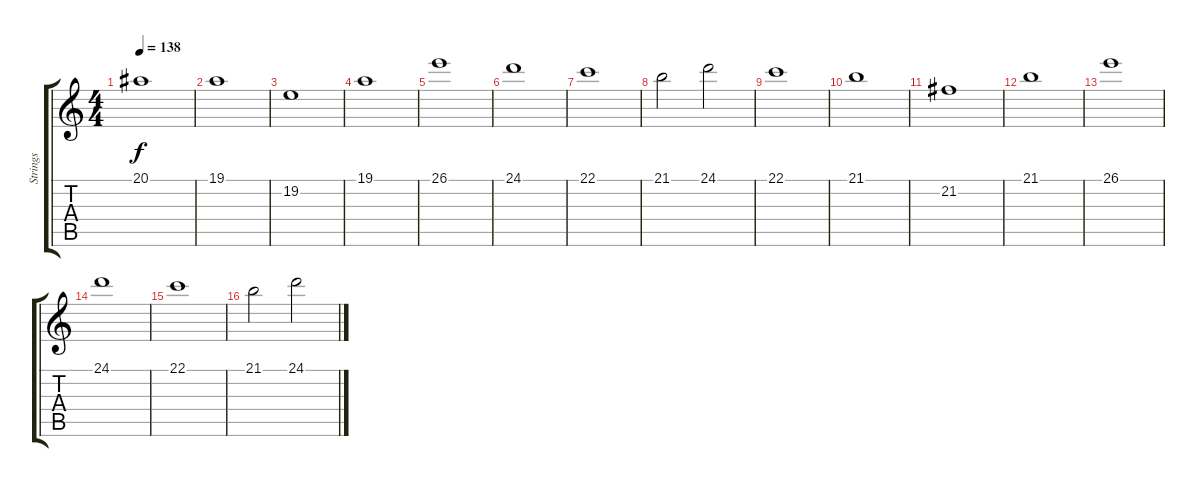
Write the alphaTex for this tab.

\track ("Strings" "Strings") {instrument synthstrings1}
\staff {score tabs}
\tuning (D4 A3 F3 C3 G2 D2) {hide}
\ts (4 4)
\tempo 138
\clef g2
\ks c
20.1.1{dy f} |
19.1.1 |
19.2.1 |
19.1.1 |
26.1.1 |
24.1.1 |
22.1.1 |
21.1.2 24.1.2 |
22.1.1 |
21.1.1 |
21.2.1 |
21.1.1 |
26.1.1 |
24.1.1 |
22.1.1 |
21.1.2 24.1.2
